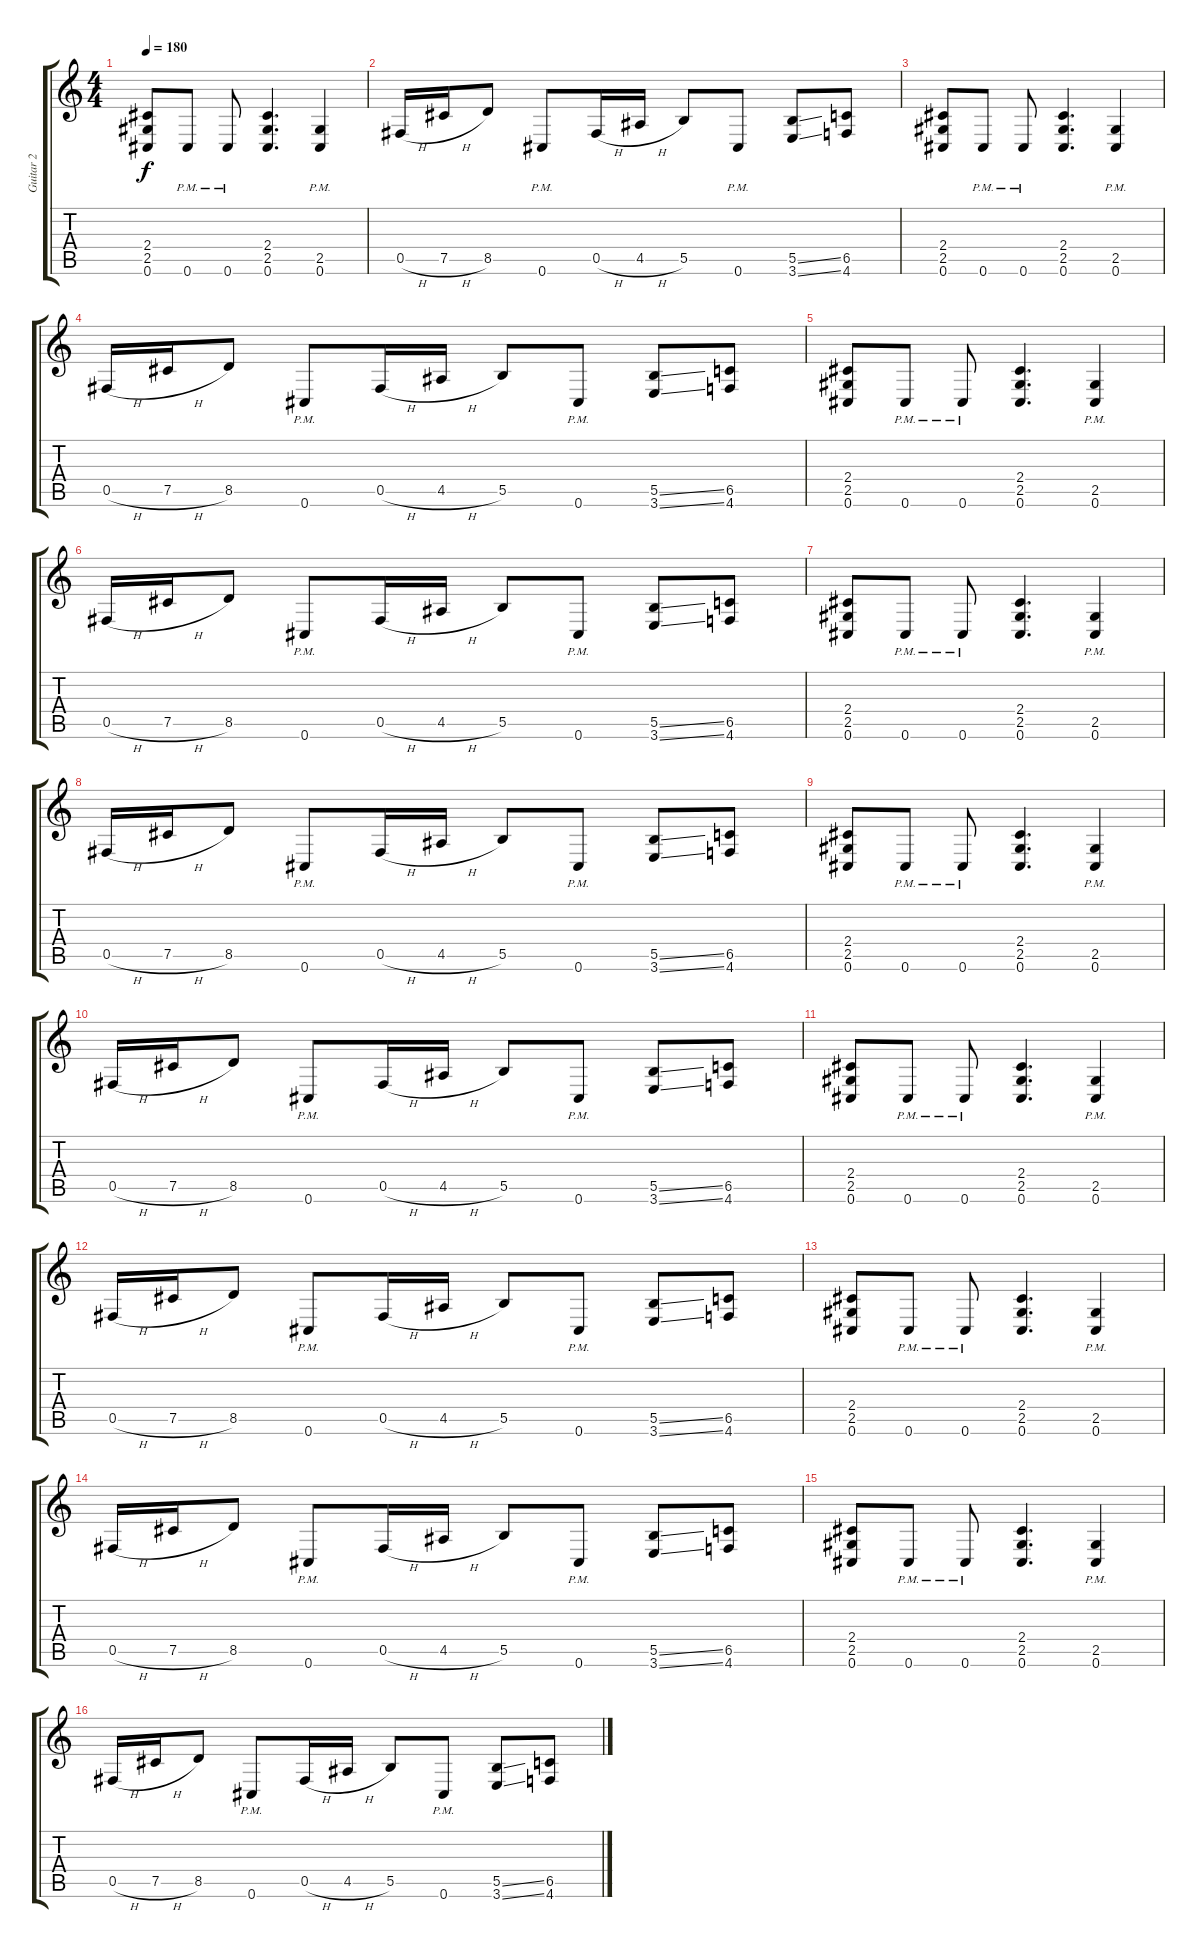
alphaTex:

\track ("Guitar 2" "Guitar 2") {instrument distortionguitar}
\staff {score tabs}
\tuning (Db4 Ab3 E3 B2 Gb2 Db2) {hide}
\ts (4 4)
\tempo 180
\clef g2
\ks c
(2.4 2.5 0.6).8{dy f} 0.6{pm}.8 0.6{pm}.8 (2.4 2.5 0.6).4{d} (2.5{pm} 0.6{pm}).4 |
0.5{h}.16 7.5{h}.16 8.5.8 0.6{pm}.8 0.5{h}.16 4.5{h}.16 5.5.8 0.6{pm}.8 (5.5{ss} 3.6{ss}).8 (6.5 4.6).8 |
(2.4 2.5 0.6).8 0.6{pm}.8 0.6{pm}.8 (2.4 2.5 0.6).4{d} (2.5{pm} 0.6{pm}).4 |
0.5{h}.16 7.5{h}.16 8.5.8 0.6{pm}.8 0.5{h}.16 4.5{h}.16 5.5.8 0.6{pm}.8 (5.5{ss} 3.6{ss}).8 (6.5 4.6).8 |
(2.4 2.5 0.6).8 0.6{pm}.8 0.6{pm}.8 (2.4 2.5 0.6).4{d} (2.5{pm} 0.6{pm}).4 |
0.5{h}.16 7.5{h}.16 8.5.8 0.6{pm}.8 0.5{h}.16 4.5{h}.16 5.5.8 0.6{pm}.8 (5.5{ss} 3.6{ss}).8 (6.5 4.6).8 |
(2.4 2.5 0.6).8 0.6{pm}.8 0.6{pm}.8 (2.4 2.5 0.6).4{d} (2.5{pm} 0.6{pm}).4 |
0.5{h}.16 7.5{h}.16 8.5.8 0.6{pm}.8 0.5{h}.16 4.5{h}.16 5.5.8 0.6{pm}.8 (5.5{ss} 3.6{ss}).8 (6.5 4.6).8 |
(2.4 2.5 0.6).8 0.6{pm}.8 0.6{pm}.8 (2.4 2.5 0.6).4{d} (2.5{pm} 0.6{pm}).4 |
0.5{h}.16 7.5{h}.16 8.5.8 0.6{pm}.8 0.5{h}.16 4.5{h}.16 5.5.8 0.6{pm}.8 (5.5{ss} 3.6{ss}).8 (6.5 4.6).8 |
(2.4 2.5 0.6).8 0.6{pm}.8 0.6{pm}.8 (2.4 2.5 0.6).4{d} (2.5{pm} 0.6{pm}).4 |
0.5{h}.16 7.5{h}.16 8.5.8 0.6{pm}.8 0.5{h}.16 4.5{h}.16 5.5.8 0.6{pm}.8 (5.5{ss} 3.6{ss}).8 (6.5 4.6).8 |
(2.4 2.5 0.6).8 0.6{pm}.8 0.6{pm}.8 (2.4 2.5 0.6).4{d} (2.5{pm} 0.6{pm}).4 |
0.5{h}.16 7.5{h}.16 8.5.8 0.6{pm}.8 0.5{h}.16 4.5{h}.16 5.5.8 0.6{pm}.8 (5.5{ss} 3.6{ss}).8 (6.5 4.6).8 |
(2.4 2.5 0.6).8 0.6{pm}.8 0.6{pm}.8 (2.4 2.5 0.6).4{d} (2.5{pm} 0.6{pm}).4 |
0.5{h}.16 7.5{h}.16 8.5.8 0.6{pm}.8 0.5{h}.16 4.5{h}.16 5.5.8 0.6{pm}.8 (5.5{ss} 3.6{ss}).8 (6.5 4.6).8
